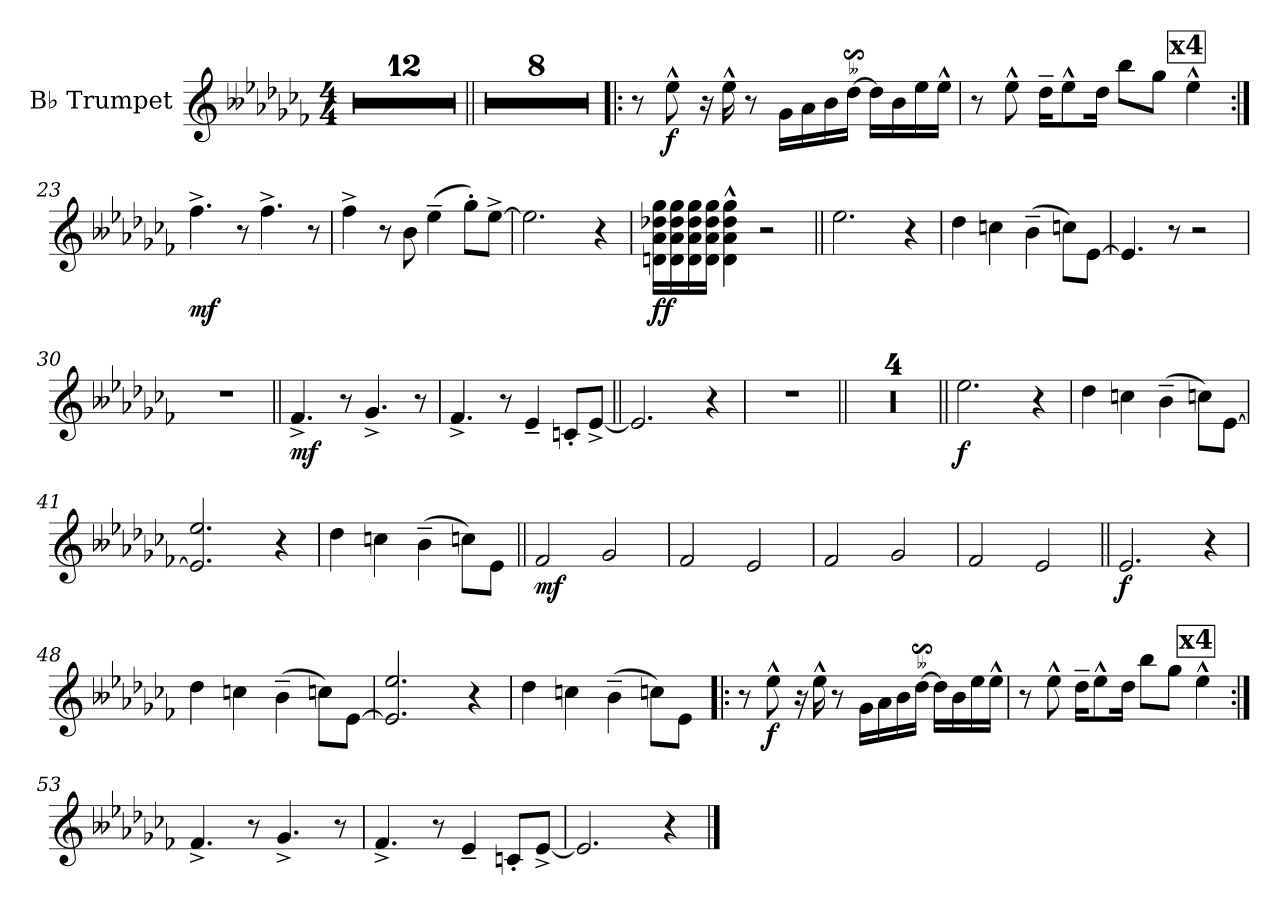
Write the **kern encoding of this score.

**kern	**dynam
*part1	*part1
*staff1	*staff1
*I"B♭ Trumpet	*
*I'Tpt	*
*clefG2	*
*ITrd1c2	*
*k[b--e-a-d-g-c-f-]	*
*F-:	*
*M4/4	*
=1	=1
1r	.
=2	=2
1r	.
=3	=3
1r	.
=4	=4
1r	.
=5	=5
1r	.
=6	=6
1r	.
=7	=7
1r	.
=8	=8
1r	.
=9	=9
1r	.
=10	=10
1r	.
=11	=11
1r	.
=12	=12
1r	.
=13||	=13||
1r	.
=14	=14
1r	.
=15	=15
1r	.
=16	=16
1r	.
=17	=17
1r	.
=18	=18
1r	.
=19	=19
1r	.
=20	=20
1r	.
!!LO:LB:g=z
=21!|:	=21!|:
8r	.
!	!LO:DY:b
8dd-^^\	f
16r	.
16dd-^^\	.
8r	.
16f-\LL	.
16g-\	.
16a-\	.
[16cc-s$SS\JJ	.
16cc-\LL]	.
16a-\	.
16dd-\	.
16dd-^^\JJ	.
!!LO:REH:place=s1:a:t=x4:qo=3
=22	=22
8r	.
8dd-^^\	.
16cc-~\KL	.
8dd-^^\	.
16cc-\Jk	.
8aa-\L	.
8ff-\J	.
4dd-^^\	.
!!LO:LB:g=z
=23:|!	=23:|!
!	!LO:DY:b
4.ee-^\	mf
8r	.
4.ee-^\	.
8r	.
=24	=24
4ee-^\	.
8r	.
8a-\	.
(4dd-~\	.
8ff-'\L)	.
[8dd-^\J	.
=25	=25
2.dd-\]	.
4r	.
=26	=26
!	!LO:DY:b
16cn\ 16g-\ 16cc-X\ 16ff-\LL	ff
16c\ 16g-\ 16cc-\ 16ff-\	.
16c\ 16g-\ 16cc-\ 16ff-\	.
16c\ 16g-\ 16cc-\ 16ff-\JJ	.
4c\^^ 4g-\^^ 4cc-\^^ 4ff-\^^	.
2r	.
!!LO:LB:g=z
=27||	=27||
2.dd-\	.
4r	.
=28	=28
4cc-\	.
4b-X\	.
(4a-~\	.
8b-X\L)	.
[8d-\J	.
=29	=29
4.d-/]	.
8r	.
2r	.
=30	=30
1r	.
=31||	=31||
!	!LO:DY:b
4.e-^/	mf
8r	.
4.f-^/	.
8r	.
=32	=32
4.e-^/	.
8r	.
4d-~/	.
8B-X'/L	.
[8d-^/J	.
!!LO:LB:g=z
=33||	=33||
2.d-/]	.
4r	.
=34	=34
1r	.
=35||	=35||
1r	.
=36	=36
1r	.
=37	=37
1r	.
=38	=38
1r	.
=39||	=39||
!	!LO:DY:b
2.dd-\	f
4r	.
=40	=40
4cc-\	.
4b-X\	.
(4a-~\	.
8b-X\L)	.
[8d-\J	.
=41	=41
2.d-/] 2.dd-/	.
4r	.
=42	=42
4cc-\	.
4b-X\	.
(4a-~\	.
8b-X\L)	.
8d-\J	.
!!LO:LB:g=z
=43||	=43||
!	!LO:DY:b
2e-/	mf
2f-/	.
=44	=44
2e-/	.
2d-/	.
=45	=45
2e-/	.
2f-/	.
=46	=46
2e-/	.
2d-/	.
!!LO:LB:g=z
=47||	=47||
!	!LO:DY:b
2.d-/	f
4r	.
=48	=48
4cc-\	.
4b-X\	.
(4a-~\	.
8b-X\L)	.
[8d-\J	.
=49	=49
2.d-/] 2.dd-/	.
4r	.
=50	=50
4cc-\	.
4b-X\	.
(4a-~\	.
8b-X\L)	.
8d-\J	.
!!LO:LB:g=z
=51!|:	=51!|:
8r	.
!	!LO:DY:b
8dd-^^\	f
16r	.
16dd-^^\	.
8r	.
16f-\LL	.
16g-\	.
16a-\	.
[16cc-s$SS\JJ	.
16cc-\LL]	.
16a-\	.
16dd-\	.
16dd-^^\JJ	.
!!LO:REH:place=s1:a:t=x4:qo=3
=52	=52
8r	.
8dd-^^\	.
16cc-~\KL	.
8dd-^^\	.
16cc-\Jk	.
8aa-\L	.
8ff-\J	.
4dd-^^\	.
!!LO:LB:g=z
=53:|!	=53:|!
4.e-^/	.
8r	.
4.f-^/	.
8r	.
=54	=54
4.e-^/	.
8r	.
4d-~/	.
8B-X'/L	.
[8d-^/J	.
=55	=55
2.d-/]	.
4r	.
==	==
*-	*-
